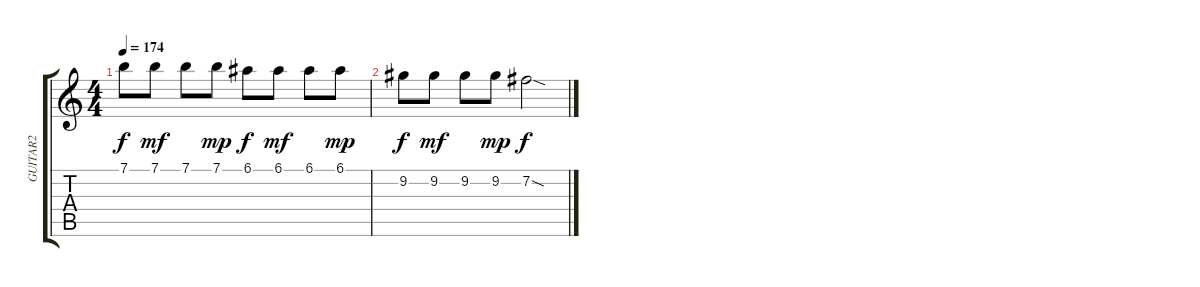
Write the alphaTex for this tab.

\track ("GUITAR2" "GUITAR2") {instrument overdrivenguitar}
\staff {score tabs}
\tuning (E4 B3 G3 D3 A2 E2) {hide}
\ts (4 4)
\tempo 174
\clef g2
\ks c
7.1.8{dy f} 7.1.8{dy mf} 7.1.8 7.1.8{dy mp} 6.1.8{dy f} 6.1.8{dy mf} 6.1.8 6.1.8{dy mp} |
9.2.8{dy f} 9.2.8{dy mf} 9.2.8 9.2.8{dy mp} 7.2{sod}.2{dy f}
